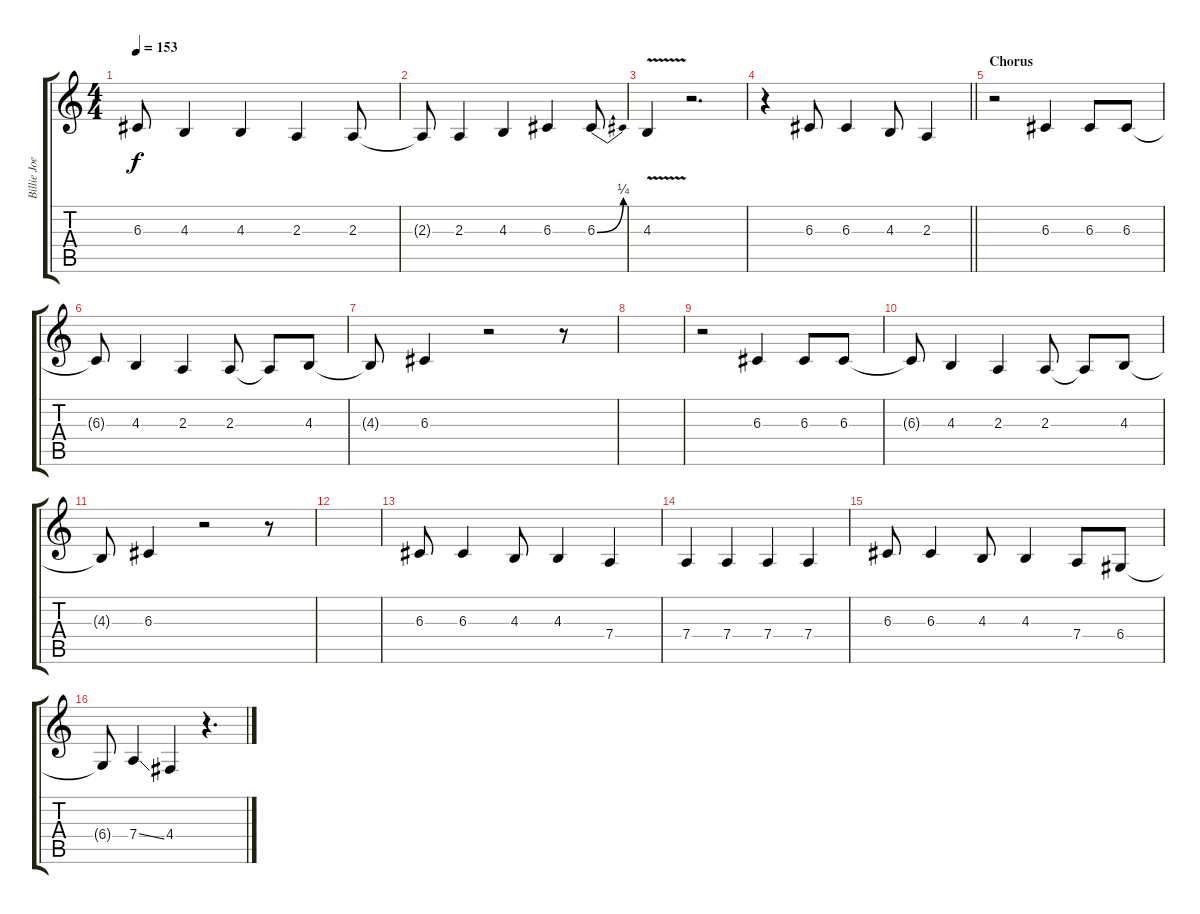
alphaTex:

\track ("Billie Joe Armstrong (Voice)" "Billie Joe") {instrument lead6voice}
\staff {score tabs}
\tuning (E4 B3 G3 D3 A2 E2) {hide}
\ts (4 4)
\tempo 153
\clef g2
\ks c
6.3.8{dy f} 4.3.4 4.3.4 2.3.4 2.3.8 |
2.3{t}.8 2.3.4 4.3.4 6.3.4 6.3{be (bend 0 0 60 1)}.8 |
4.3{v}.4 r.2{d} |
\barLineRight lightlight
r.4 6.3.8 6.3.4 4.3.8 2.3.4 |
\section ("" "Chorus")
r.2 6.3.4 6.3.8 6.3.8 |
6.3{t}.8 4.3.4 2.3.4 2.3.8 2.3{t}.8 4.3.8 |
4.3{t}.8 6.3.4 r.2 r.8 |
|
r.2 6.3.4 6.3.8 6.3.8 |
6.3{t}.8 4.3.4 2.3.4 2.3.8 2.3{t}.8 4.3.8 |
4.3{t}.8 6.3.4 r.2 r.8 |
|
6.3.8{volume 16} 6.3.4 4.3.8 4.3.4 7.4.4 |
7.4.4 7.4.4 7.4.4 7.4.4 |
6.3.8 6.3.4 4.3.8 4.3.4 7.4.8 6.4.8 |
6.4{t}.8 7.4{ss}.4 4.4.4 r.4{d}
